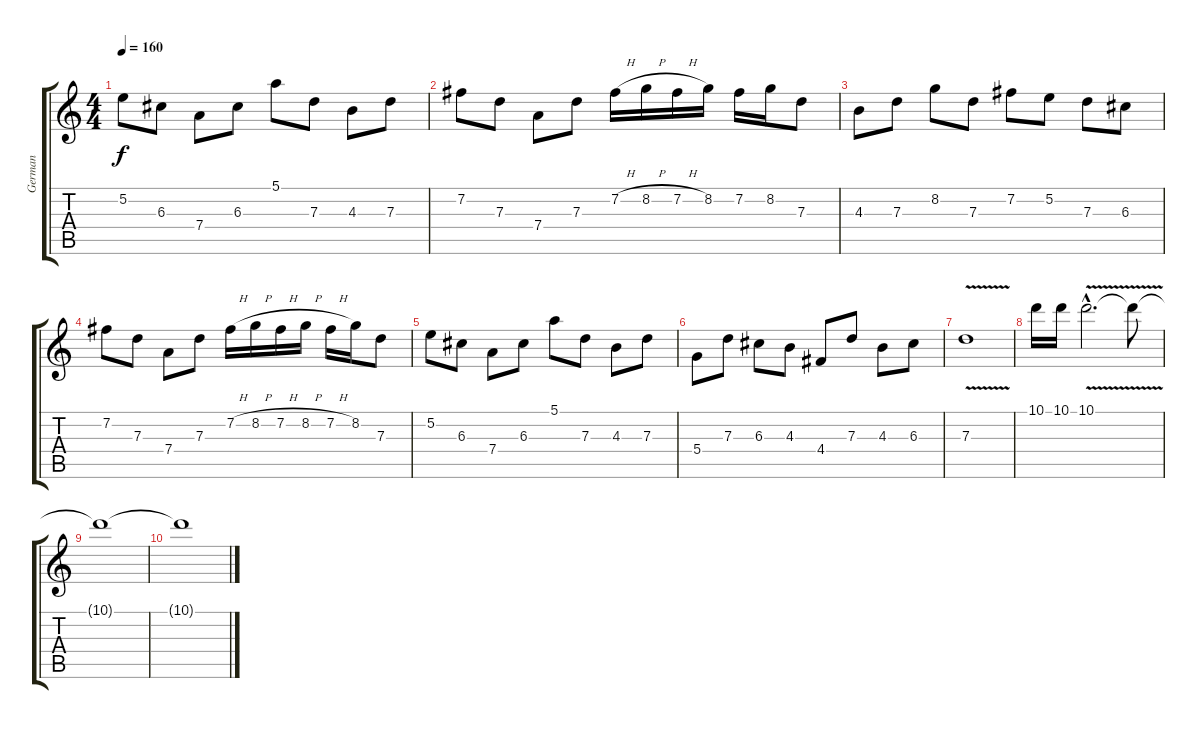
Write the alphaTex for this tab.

\track ("German" "German") {instrument distortionguitar}
\staff {score tabs}
\tuning (E4 B3 G3 D3 A2 E2) {hide}
\ts (4 4)
\tempo 160
\clef g2
\ks c
5.2.8{dy f} 6.3.8 7.4.8 6.3.8 5.1.8 7.3.8 4.3.8 7.3.8 |
7.2.8 7.3.8 7.4.8 7.3.8 7.2{h}.16 8.2{h}.16 7.2{h}.16 8.2.16 7.2.16 8.2.16 7.3.8 |
4.3.8 7.3.8 8.2.8 7.3.8 7.2.8 5.2.8 7.3.8 6.3.8 |
7.2.8 7.3.8 7.4.8 7.3.8 7.2{h}.16 8.2{h}.16 7.2{h}.16 8.2{h}.16 7.2{h}.16 8.2.16 7.3.8 |
5.2.8 6.3.8 7.4.8 6.3.8 5.1.8 7.3.8 4.3.8 7.3.8 |
5.4.8 7.3.8 6.3.8 4.3.8 4.4.8 7.3.8 4.3.8 6.3.8 |
7.3{v}.1 |
10.1.16 10.1.16 10.1{v hac}.2{d} 10.1{t}.8 |
10.1{t}.1 |
10.1{t}.1
